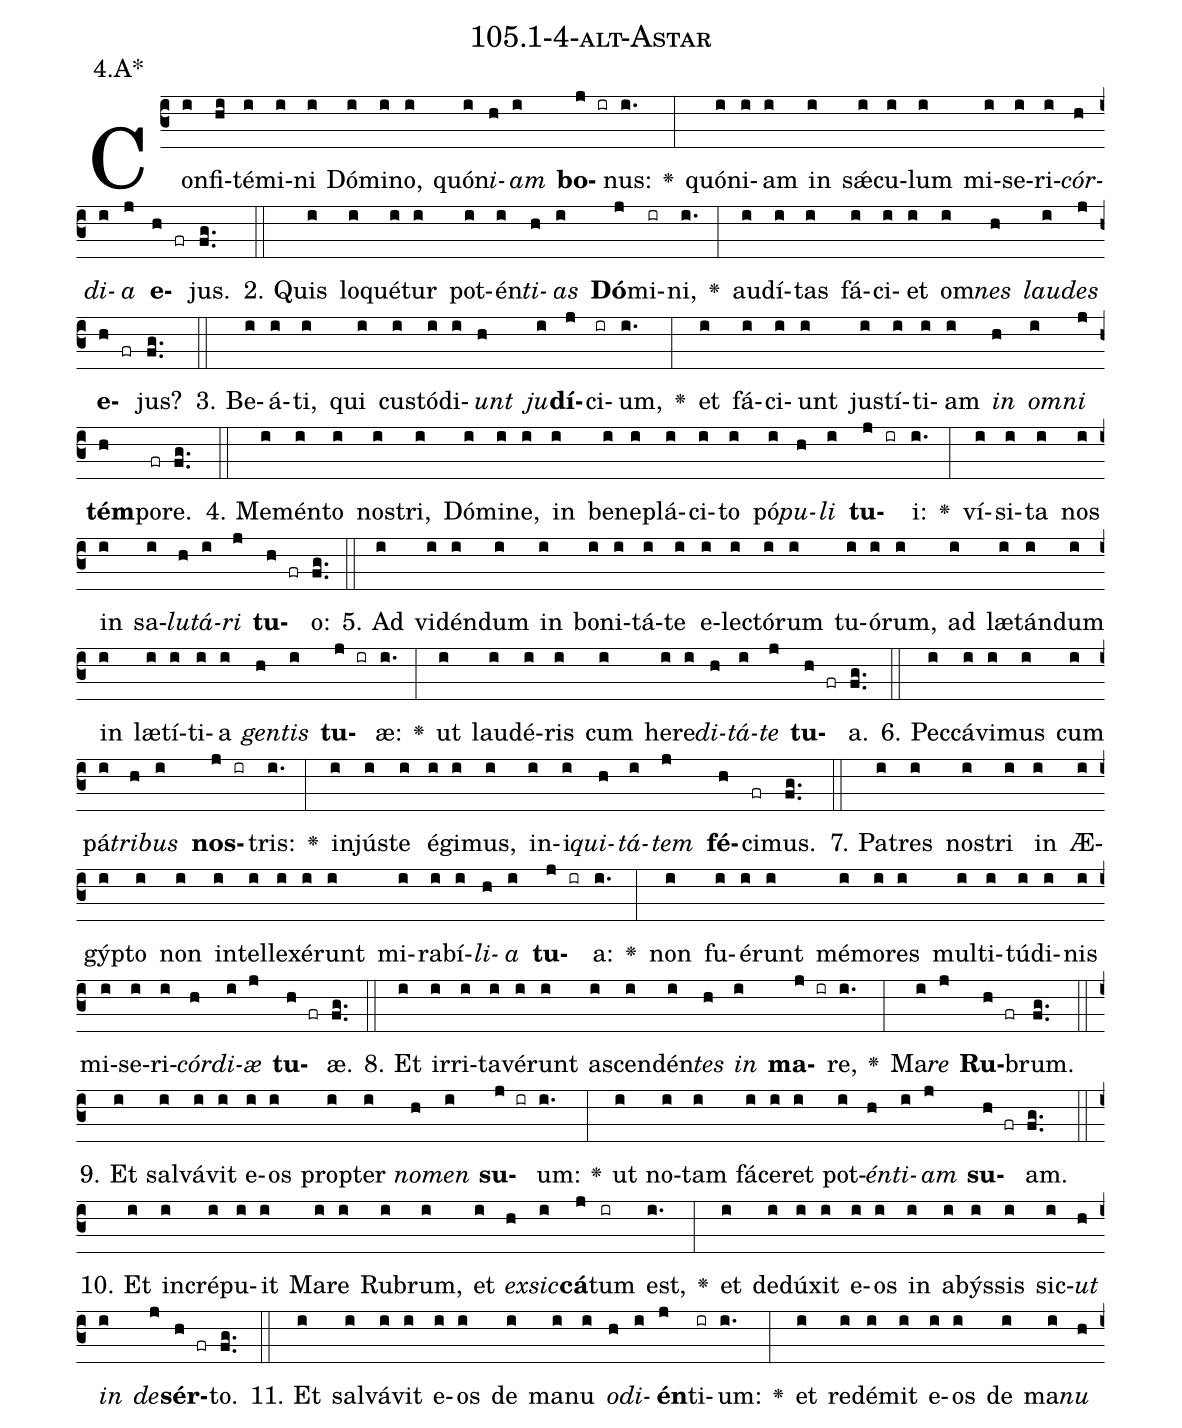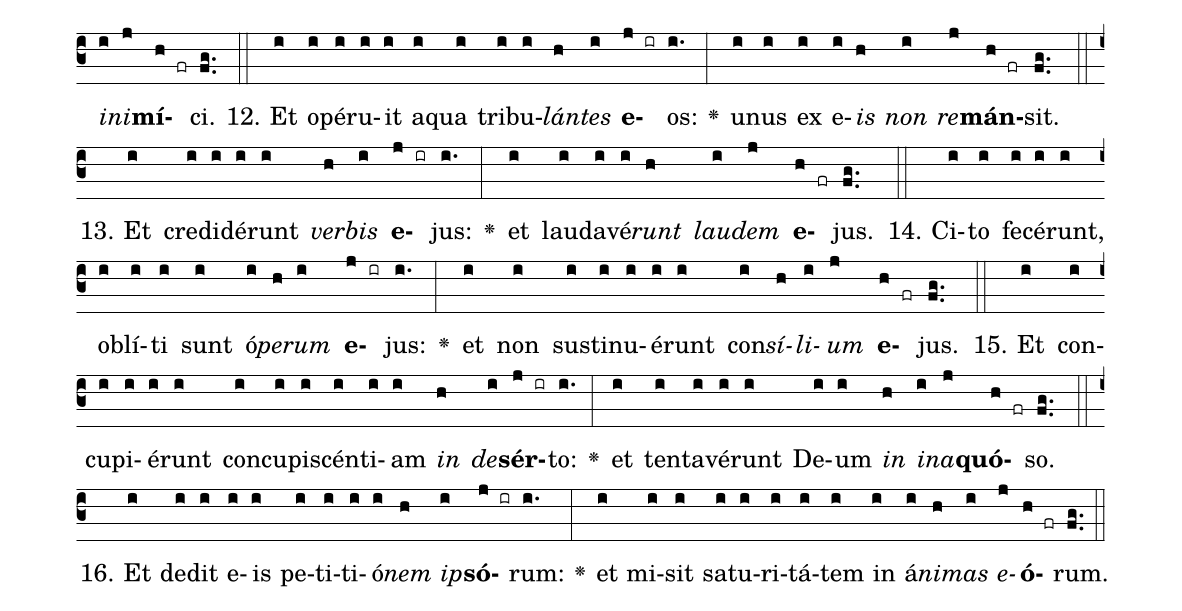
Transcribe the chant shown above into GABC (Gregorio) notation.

name: 105.1-4-alt-Astar;
annotation: 4.A*;
%%
(c3)Con(i)fi(hi)té(i)mi(i)ni(i) Dó(i)mi(i)no,(i) quón(i)<i>i</i>(h)<i>am</i>(i) <b>bo</b>(j ir)nus:(i.) <v>\greheightstar</v>(:) quón(i)i(i)am(i) in(i) sǽ(i)cu(i)lum(i) mi(i)se(i)ri(i)<i>cór</i>(h)<i>di</i>(i)<i>a</i>(j) <b>e</b>(h fr)jus.(fg..) (::)
2. Quis(i) lo(i)qué(i)tur(i) pot(i)én(i)<i>ti</i>(h)<i>as</i>(i) <b>Dó</b>(j)mi(ir)ni,(i.) <v>\greheightstar</v>(:) au(i)dí(i)tas(i) fá(i)ci(i)et(i) om(i)<i>nes</i>(h) <i>lau</i>(i)<i>des</i>(j) <b>e</b>(h fr)jus?(fg..) (::)
3. Be(i)á(i)ti,(i) qui(i) cus(i)tó(i)di(i)<i>unt</i>(h) <i>ju</i>(i)<b>dí</b>(j)ci(ir)um,(i.) <v>\greheightstar</v>(:) et(i) fá(i)ci(i)unt(i) jus(i)tí(i)ti(i)am(i) <i>in</i>(h) <i>om</i>(i)<i>ni</i>(j) <b>tém</b>(h)po(fr)re.(fg..) (::)
4. Me(i)mén(i)to(i) nos(i)tri,(i) Dó(i)mi(i)ne,(i) in(i) be(i)ne(i)plá(i)ci(i)to(i) pó(i)<i>pu</i>(h)<i>li</i>(i) <b>tu</b>(j ir)i:(i.) <v>\greheightstar</v>(:) ví(i)si(i)ta(i) nos(i) in(i) sa(i)<i>lu</i>(h)<i>tá</i>(i)<i>ri</i>(j) <b>tu</b>(h fr)o:(fg..) (::)
5. Ad(i) vi(i)dén(i)dum(i) in(i) bo(i)ni(i)tá(i)te(i) e(i)lec(i)tó(i)rum(i) tu(i)ó(i)rum,(i) ad(i) læ(i)tán(i)dum(i) in(i) læ(i)tí(i)ti(i)a(i) <i>gen</i>(h)<i>tis</i>(i) <b>tu</b>(j ir)æ:(i.) <v>\greheightstar</v>(:) ut(i) lau(i)dé(i)ris(i) cum(i) he(i)re(i)<i>di</i>(h)<i>tá</i>(i)<i>te</i>(j) <b>tu</b>(h fr)a.(fg..) (::)
6. Pec(i)cá(i)vi(i)mus(i) cum(i) pá(i)<i>tri</i>(h)<i>bus</i>(i) <b>nos</b>(j ir)tris:(i.) <v>\greheightstar</v>(:) in(i)jús(i)te(i) é(i)gi(i)mus,(i) in(i)i(i)<i>qui</i>(h)<i>tá</i>(i)<i>tem</i>(j) <b>fé</b>(h)ci(fr)mus.(fg..) (::)
7. Pa(i)tres(i) nos(i)tri(i) in(i) Æ(i)gýp(i)to(i) non(i) in(i)tel(i)le(i)xé(i)runt(i) mi(i)ra(i)bí(i)<i>li</i>(h)<i>a</i>(i) <b>tu</b>(j ir)a:(i.) <v>\greheightstar</v>(:) non(i) fu(i)é(i)runt(i) mé(i)mo(i)res(i) mul(i)ti(i)tú(i)di(i)nis(i) mi(i)se(i)ri(i)<i>cór</i>(h)<i>di</i>(i)<i>æ</i>(j) <b>tu</b>(h fr)æ.(fg..) (::)
8. Et(i) ir(i)ri(i)ta(i)vé(i)runt(i) a(i)scen(i)dén(i)<i>tes</i>(h) <i>in</i>(i) <b>ma</b>(j ir)re,(i.) <v>\greheightstar</v>(:) Ma(i)<i>re</i>(j) <b>Ru</b>(h fr)brum.(fg..) (::)
9. Et(i) sal(i)vá(i)vit(i) e(i)os(i) prop(i)ter(i) <i>no</i>(h)<i>men</i>(i) <b>su</b>(j ir)um:(i.) <v>\greheightstar</v>(:) ut(i) no(i)tam(i) fá(i)ce(i)ret(i) pot(i)<i>én</i>(h)<i>ti</i>(i)<i>am</i>(j) <b>su</b>(h fr)am.(fg..) (::)
10. Et(i) in(i)cré(i)pu(i)it(i) Ma(i)re(i) Ru(i)brum,(i) et(i) <i>ex</i>(h)<i>sic</i>(i)<b>cá</b>(j)tum(ir) est,(i.) <v>\greheightstar</v>(:) et(i) de(i)dú(i)xit(i) e(i)os(i) in(i) a(i)býs(i)sis(i) sic(i)<i>ut</i>(h) <i>in</i>(i) <i>de</i>(j)<b>sér</b>(h fr)to.(fg..) (::)
11. Et(i) sal(i)vá(i)vit(i) e(i)os(i) de(i) ma(i)nu(i) <i>o</i>(h)<i>di</i>(i)<b>én</b>(j)ti(ir)um:(i.) <v>\greheightstar</v>(:) et(i) red(i)é(i)mit(i) e(i)os(i) de(i) ma(i)<i>nu</i>(h) <i>in</i>(i)<i>i</i>(j)<b>mí</b>(h fr)ci.(fg..) (::)
12. Et(i) o(i)pé(i)ru(i)it(i) a(i)qua(i) tri(i)bu(i)<i>lán</i>(h)<i>tes</i>(i) <b>e</b>(j ir)os:(i.) <v>\greheightstar</v>(:) u(i)nus(i) ex(i) e(i)<i>is</i>(h) <i>non</i>(i) <i>re</i>(j)<b>mán</b>(h fr)sit.(fg..) (::)
13. Et(i) cre(i)di(i)dé(i)runt(i) <i>ver</i>(h)<i>bis</i>(i) <b>e</b>(j ir)jus:(i.) <v>\greheightstar</v>(:) et(i) lau(i)da(i)vé(i)<i>runt</i>(h) <i>lau</i>(i)<i>dem</i>(j) <b>e</b>(h fr)jus.(fg..) (::)
14. Ci(i)to(i) fe(i)cé(i)runt,(i) ob(i)lí(i)ti(i) sunt(i) ó(i)<i>pe</i>(h)<i>rum</i>(i) <b>e</b>(j ir)jus:(i.) <v>\greheightstar</v>(:) et(i) non(i) sus(i)ti(i)nu(i)é(i)runt(i) con(i)<i>sí</i>(h)<i>li</i>(i)<i>um</i>(j) <b>e</b>(h fr)jus.(fg..) (::)
15. Et(i) con(i)cu(i)pi(i)é(i)runt(i) con(i)cu(i)pi(i)scén(i)ti(i)am(i) <i>in</i>(h) <i>de</i>(i)<b>sér</b>(j ir)to:(i.) <v>\greheightstar</v>(:) et(i) ten(i)ta(i)vé(i)runt(i) De(i)um(i) <i>in</i>(h) <i>in</i>(i)<i>a</i>(j)<b>quó</b>(h fr)so.(fg..) (::)
16. Et(i) de(i)dit(i) e(i)is(i) pe(i)ti(i)ti(i)ó(i)<i>nem</i>(h) <i>ip</i>(i)<b>só</b>(j ir)rum:(i.) <v>\greheightstar</v>(:) et(i) mi(i)sit(i) sa(i)tu(i)ri(i)tá(i)tem(i) in(i) á(i)<i>ni</i>(h)<i>mas</i>(i) <i>e</i>(j)<b>ó</b>(h fr)rum.(fg..) (::)
